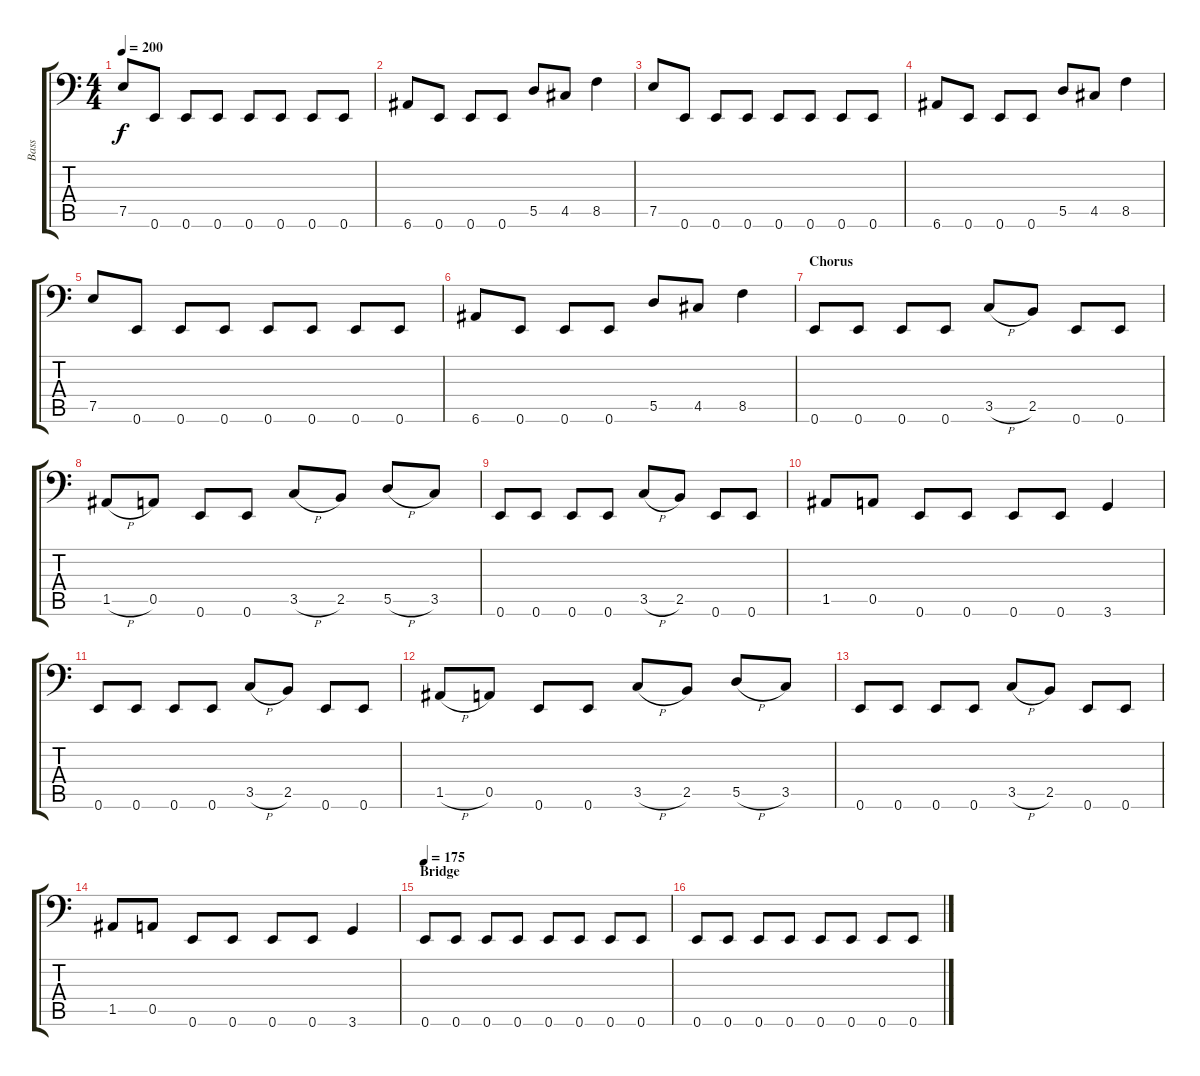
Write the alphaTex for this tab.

\track ("Bass" "Bass") {instrument electricbasspick}
\staff {score tabs}
\tuning (E3 B2 G2 D2 A1 E1) {hide}
\ts (4 4)
\tempo 200
\clef f4
\ks c
7.5.8{dy f} 0.6.8 0.6.8 0.6.8 0.6.8 0.6.8 0.6.8 0.6.8 |
6.6.8 0.6.8 0.6.8 0.6.8 5.5.8 4.5.8 8.5.4 |
7.5.8 0.6.8 0.6.8 0.6.8 0.6.8 0.6.8 0.6.8 0.6.8 |
6.6.8 0.6.8 0.6.8 0.6.8 5.5.8 4.5.8 8.5.4 |
7.5.8 0.6.8 0.6.8 0.6.8 0.6.8 0.6.8 0.6.8 0.6.8 |
6.6.8 0.6.8 0.6.8 0.6.8 5.5.8 4.5.8 8.5.4 |
\section ("" "Chorus")
0.6.8 0.6.8 0.6.8 0.6.8 3.5{h}.8 2.5.8 0.6.8 0.6.8 |
1.5{h}.8 0.5.8 0.6.8 0.6.8 3.5{h}.8 2.5.8 5.5{h}.8 3.5.8 |
0.6.8 0.6.8 0.6.8 0.6.8 3.5{h}.8 2.5.8 0.6.8 0.6.8 |
1.5.8 0.5.8 0.6.8 0.6.8 0.6.8 0.6.8 3.6.4 |
0.6.8 0.6.8 0.6.8 0.6.8 3.5{h}.8 2.5.8 0.6.8 0.6.8 |
1.5{h}.8 0.5.8 0.6.8 0.6.8 3.5{h}.8 2.5.8 5.5{h}.8 3.5.8 |
0.6.8 0.6.8 0.6.8 0.6.8 3.5{h}.8 2.5.8 0.6.8 0.6.8 |
1.5.8 0.5.8 0.6.8 0.6.8 0.6.8 0.6.8 3.6.4 |
\section ("" "Bridge")
\tempo 175
0.6.8 0.6.8 0.6.8 0.6.8 0.6.8 0.6.8 0.6.8 0.6.8 |
0.6.8 0.6.8 0.6.8 0.6.8 0.6.8 0.6.8 0.6.8 0.6.8
